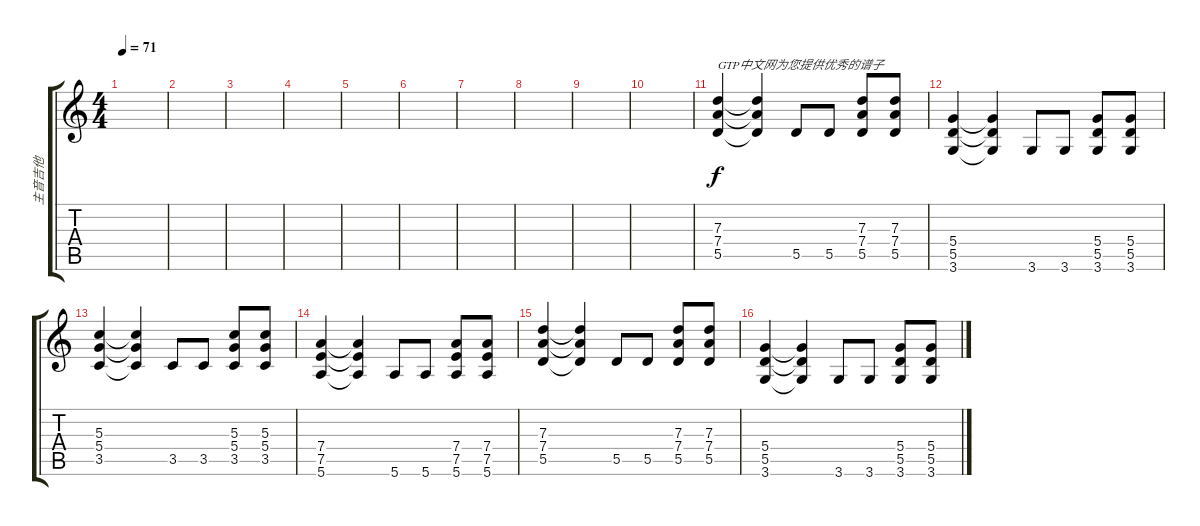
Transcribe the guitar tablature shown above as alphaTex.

\track ("主音吉他" "主音吉他") {instrument distortionguitar}
\staff {score tabs}
\tuning (E4 B3 G3 D3 A2 E2) {hide}
\ts (4 4)
\tempo 71
\clef g2
\ks c
|
|
|
|
|
|
|
|
|
|
(7.3 7.4 5.5).4{txt "GTP中文网为您提供优秀的谱子"} (7.3{t} 7.4{t} 5.5{t}).4 5.5.8 5.5.8 (7.3 7.4 5.5).8 (7.3 7.4 5.5).8 |
(5.4 5.5 3.6).4 (5.4{t} 5.5{t} 3.6{t}).4 3.6.8 3.6.8 (5.4 5.5 3.6).8 (5.4 5.5 3.6).8 |
(5.3 5.4 3.5).4 (5.3{t} 5.4{t} 3.5{t}).4 3.5.8 3.5.8 (5.3 5.4 3.5).8 (5.3 5.4 3.5).8 |
(7.4 7.5 5.6).4 (7.4{t} 7.5{t} 5.6{t}).4 5.6.8 5.6.8 (7.4 7.5 5.6).8 (7.4 7.5 5.6).8 |
(7.3 7.4 5.5).4 (7.3{t} 7.4{t} 5.5{t}).4 5.5.8 5.5.8 (7.3 7.4 5.5).8 (7.3 7.4 5.5).8 |
(5.4 5.5 3.6).4 (5.4{t} 5.5{t} 3.6{t}).4 3.6.8 3.6.8 (5.4 5.5 3.6).8 (5.4 5.5 3.6).8
